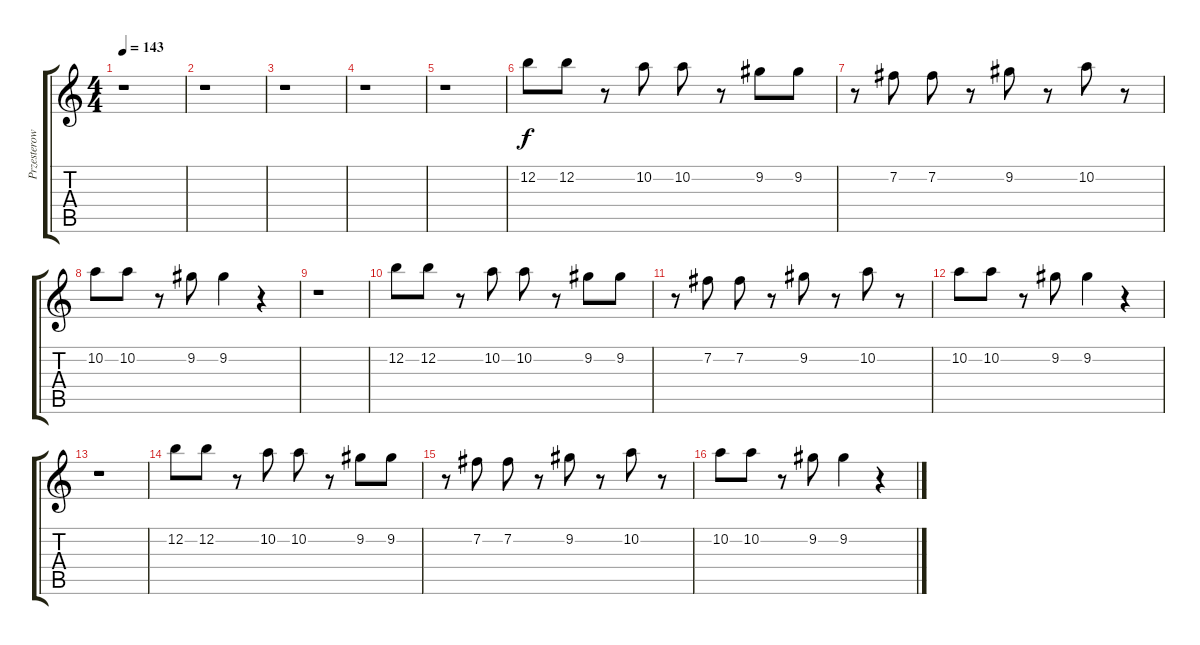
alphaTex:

\track ("Przesterowana" "Przesterow") {instrument overdrivenguitar}
\staff {score tabs}
\tuning (E4 B3 G3 D3 A2 E2) {hide}
\ts (4 4)
\tempo 143
\clef g2
\ks c
r.1{dy f} |
r.1 |
r.1 |
r.1 |
r.1 |
12.2.8 12.2.8 r.8 10.2.8 10.2.8 r.8 9.2.8 9.2.8 |
r.8 7.2.8 7.2.8 r.8 9.2.8 r.8 10.2.8 r.8 |
10.2.8 10.2.8 r.8 9.2.8 9.2.4 r.4 |
r.1 |
12.2.8 12.2.8 r.8 10.2.8 10.2.8 r.8 9.2.8 9.2.8 |
r.8 7.2.8 7.2.8 r.8 9.2.8 r.8 10.2.8 r.8 |
10.2.8 10.2.8 r.8 9.2.8 9.2.4 r.4 |
r.1 |
12.2.8 12.2.8 r.8 10.2.8 10.2.8 r.8 9.2.8 9.2.8 |
r.8 7.2.8 7.2.8 r.8 9.2.8 r.8 10.2.8 r.8 |
10.2.8 10.2.8 r.8 9.2.8 9.2.4 r.4
